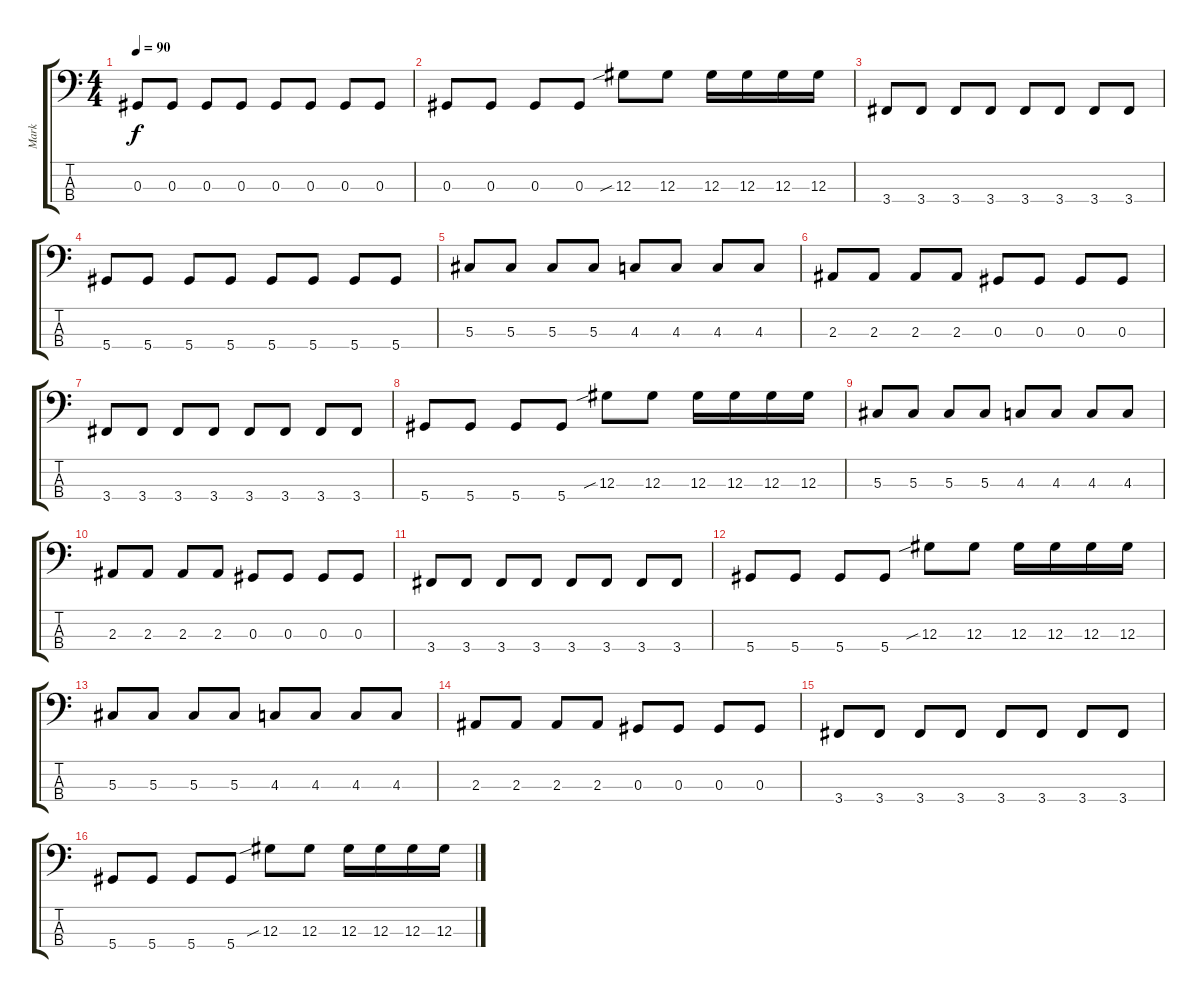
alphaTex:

\track ("Mark" "Mark") {instrument electricbassfinger}
\staff {score tabs}
\tuning (Gb2 Db2 Ab1 Eb1) {hide}
\ts (4 4)
\tempo 90
\clef f4
\ks c
0.3.8{dy f} 0.3.8 0.3.8 0.3.8 0.3.8 0.3.8 0.3.8 0.3.8 |
0.3.8 0.3.8 0.3.8 0.3.8 12.3{sib}.8 12.3.8 12.3.16 12.3.16 12.3.16 12.3.16 |
3.4.8 3.4.8 3.4.8 3.4.8 3.4.8 3.4.8 3.4.8 3.4.8 |
5.4.8 5.4.8 5.4.8 5.4.8 5.4.8 5.4.8 5.4.8 5.4.8 |
5.3.8 5.3.8 5.3.8 5.3.8 4.3.8 4.3.8 4.3.8 4.3.8 |
2.3.8 2.3.8 2.3.8 2.3.8 0.3.8 0.3.8 0.3.8 0.3.8 |
3.4.8 3.4.8 3.4.8 3.4.8 3.4.8 3.4.8 3.4.8 3.4.8 |
5.4.8 5.4.8 5.4.8 5.4.8 12.3{sib}.8 12.3.8 12.3.16 12.3.16 12.3.16 12.3.16 |
5.3.8 5.3.8 5.3.8 5.3.8 4.3.8 4.3.8 4.3.8 4.3.8 |
2.3.8 2.3.8 2.3.8 2.3.8 0.3.8 0.3.8 0.3.8 0.3.8 |
3.4.8 3.4.8 3.4.8 3.4.8 3.4.8 3.4.8 3.4.8 3.4.8 |
5.4.8 5.4.8 5.4.8 5.4.8 12.3{sib}.8 12.3.8 12.3.16 12.3.16 12.3.16 12.3.16 |
5.3.8 5.3.8 5.3.8 5.3.8 4.3.8 4.3.8 4.3.8 4.3.8 |
2.3.8 2.3.8 2.3.8 2.3.8 0.3.8 0.3.8 0.3.8 0.3.8 |
3.4.8 3.4.8 3.4.8 3.4.8 3.4.8 3.4.8 3.4.8 3.4.8 |
5.4.8 5.4.8 5.4.8 5.4.8 12.3{sib}.8 12.3.8 12.3.16 12.3.16 12.3.16 12.3.16
